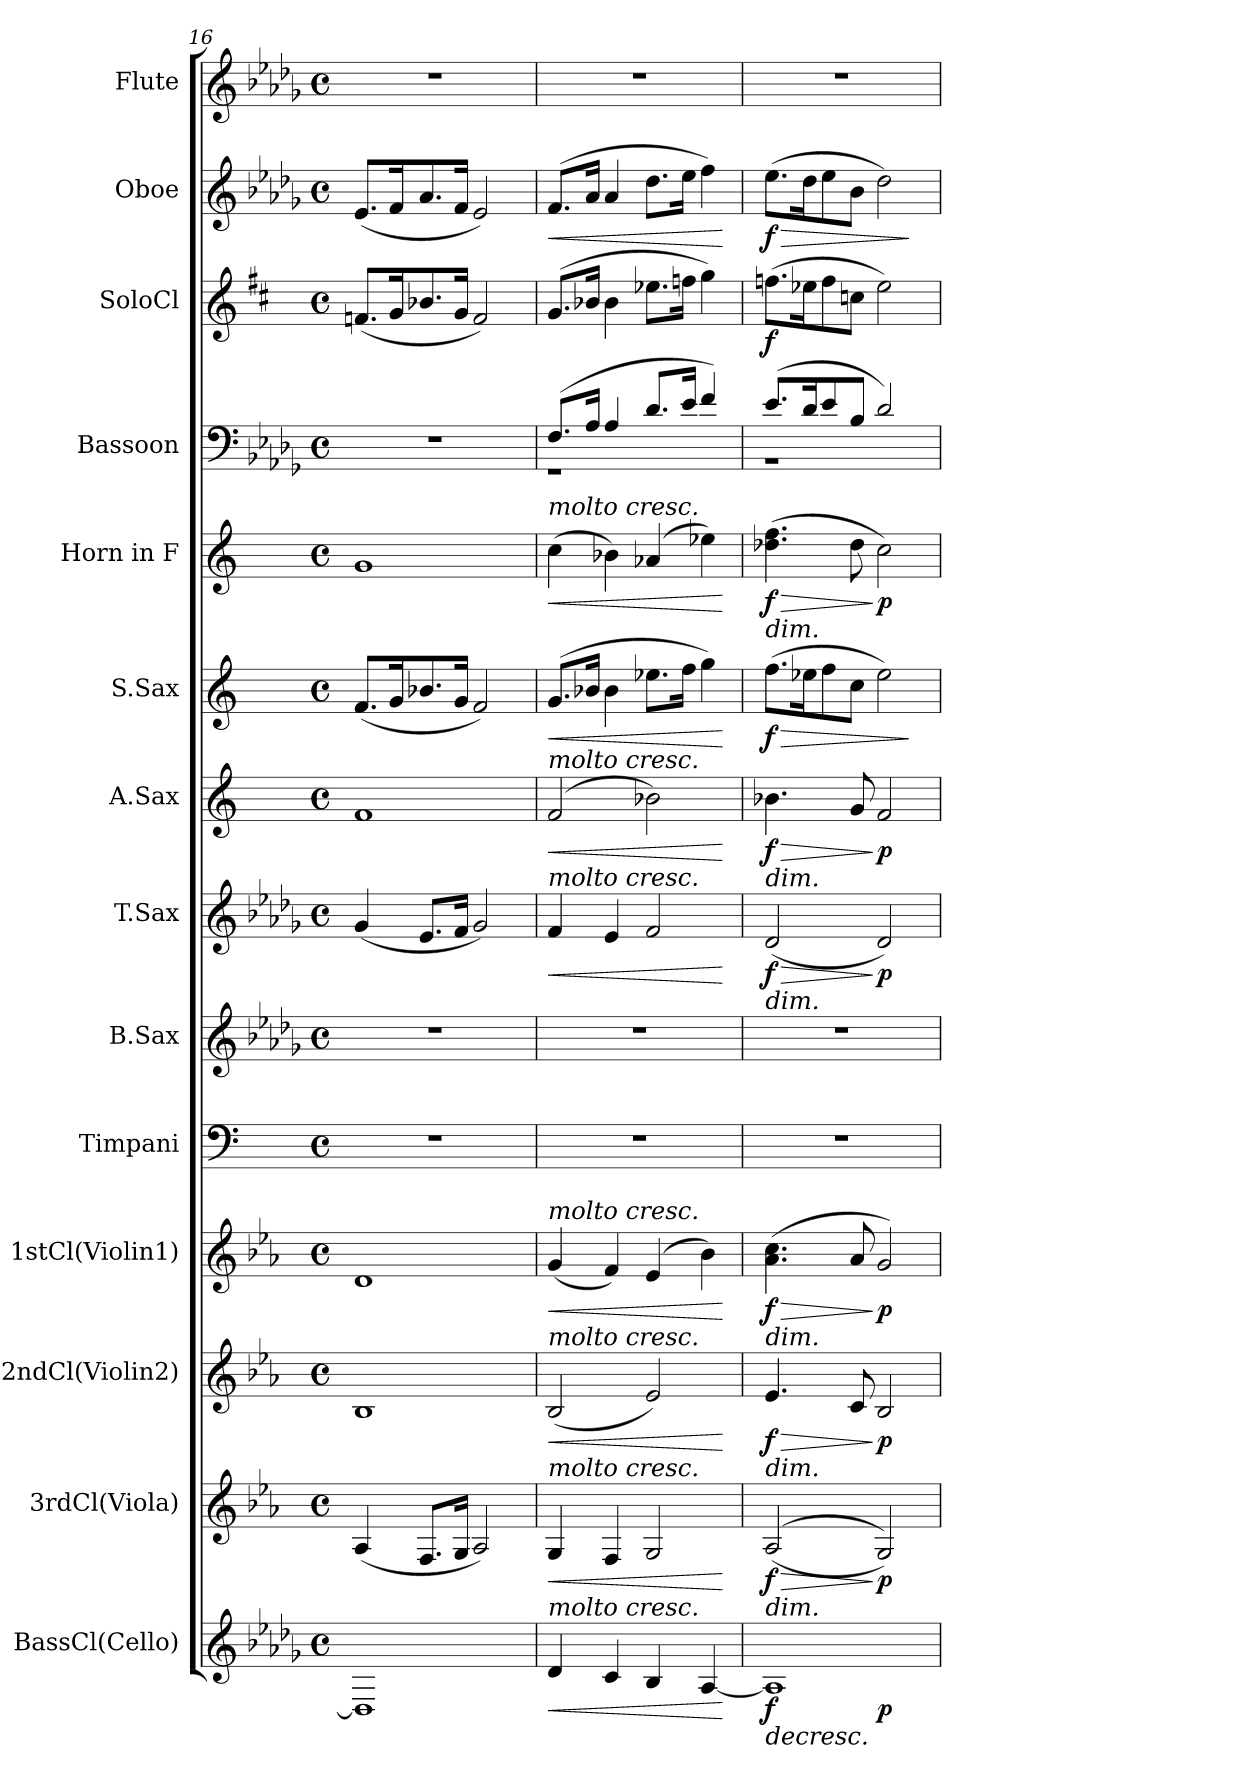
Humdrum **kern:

**kern	**dynam	**kern	**dynam	**kern	**dynam	**kern	**dynam	**kern	**kern	**kern	**dynam	**kern	**dynam	**kern	**dynam	**kern	**dynam	**kern	**dynam	**kern	**dynam	**kern	**dynam	**kern
*part14	*part14	*part13	*part13	*part12	*part12	*part11	*part11	*part10	*part9	*part8	*part8	*part7	*part7	*part6	*part6	*part5	*part5	*part4	*part4	*part3	*part3	*part2	*part2	*part1
*staff14	*staff14	*staff13	*staff13	*staff12	*staff12	*staff11	*staff11	*staff10	*staff9	*staff8	*staff8	*staff7	*staff7	*staff6	*staff6	*staff5	*staff5	*staff4	*staff4	*staff3	*staff3	*staff2	*staff2	*staff1
*I"BassCl(Cello)	*	*I"3rdCl(Viola)	*	*I"2ndCl(Violin2)	*	*I"1stCl(Violin1)	*	*I"Timpani	*I"B.Sax	*I"T.Sax	*	*I"A.Sax	*	*I"S.Sax	*	*I"Horn in F	*	*I"Bassoon	*	*I"SoloCl	*	*I"Oboe	*	*I"Flute
*I'BassCl(Cello)	*	*I'3rdCl(Viola)	*	*I'2ndCl(Violin2)	*	*I'1stCl(Violin1)	*	*	*	*I'T. Sax.	*	*I'A. Sax.	*	*I'S. Sax.	*	*I'Horn in F	*	*	*	*I'SoloCl	*	*	*	*
*clefG2	*	*clefG2	*	*clefG2	*	*clefG2	*	*clefF4	*clefG2	*clefG2	*	*clefG2	*	*clefG2	*	*clefG2	*	*clefF4	*	*clefG2	*	*clefG2	*	*clefG2
*ITrd8c14	*	*ITrd1c2	*	*ITrd1c2	*	*ITrd1c2	*	*	*ITrd12c21	*ITrd8c14	*	*ITrd5c9	*	*ITrd1c2	*	*ITrd4c7	*	*	*	*ITrd1c2	*	*	*	*
*k[b-e-a-d-g-]	*	*k[b-e-a-d-g-]	*	*k[b-e-a-d-g-]	*	*k[b-e-a-d-g-]	*	*k[]	*k[b-e-a-d-g-]	*k[b-e-a-d-g-]	*	*k[b-e-a-]	*	*k[b-e-]	*	*k[b-]	*	*k[b-e-a-d-g-]	*	*k[]	*	*k[b-e-a-d-g-]	*	*k[b-e-a-d-g-]
*M4/4	*	*M4/4	*	*M4/4	*	*M4/4	*	*M4/4	*M4/4	*M4/4	*	*M4/4	*	*M4/4	*	*M4/4	*	*M4/4	*	*M4/4	*	*M4/4	*	*M4/4
*met(c)	*	*met(c)	*	*met(c)	*	*met(c)	*	*met(c)	*met(c)	*met(c)	*	*met(c)	*	*met(c)	*	*met(c)	*	*met(c)	*	*met(c)	*	*met(c)	*	*met(c)
=16	=16	=16	=16	=16	=16	=16	=16	=16	=16	=16	=16	=16	=16	=16	=16	=16	=16	=16	=16	=16	=16	=16	=16	=16
1DD-]	.	(<4G-/	.	1A-	.	1c	.	1r	1r	(<4G-/	.	1A-	.	(<8.e-/L	.	1c	.	1r	.	(<8.e-X/L	.	(<8.e-/L	.	1r
.	.	.	.	.	.	.	.	.	.	.	.	.	.	16f/K	.	.	.	.	.	16f/K	.	16f/K	.	.
.	.	8.E-/L	.	.	.	.	.	.	.	8.E-/L	.	.	.	8.a-X/	.	.	.	.	.	8.a-X/	.	8.a-/	.	.
.	.	16F/Jk	.	.	.	.	.	.	.	16F/Jk	.	.	.	16f/Jk	.	.	.	.	.	16f/Jk	.	16f/Jk	.	.
.	.	2G-/)	.	.	.	.	.	.	.	2G-/)	.	.	.	2e-/)	.	.	.	.	.	2e-/)	.	2e-/)	.	.
=17	=17	=17	=17	=17	=17	=17	=17	=17	=17	=17	=17	=17	=17	=17	=17	=17	=17	=17	=17	=17	=17	=17	=17	=17
!	!	!	!	!	!	!	!	!	!	!	!	!	!	!	!	!LO:TX:a:i:t=molto cresc.	!	!	!	!	!	!	!	!
!	!	!	!	!	!	!	!	!	!	!	!	!LO:TX:a:i:t=molto cresc.	!	!	!	!	!	!	!	!	!	!	!	!
!	!	!	!	!	!	!	!	!	!	!LO:TX:a:i:t=molto cresc.	!	!	!	!	!	!	!	!	!	!	!	!	!	!
!	!	!	!	!	!	!LO:TX:a:i:t=molto cresc.	!	!	!	!	!	!	!	!	!	!	!	!	!	!	!	!	!	!
!	!	!	!	!LO:TX:a:i:t=molto cresc.	!	!	!	!	!	!	!	!	!	!	!	!	!	!	!	!	!	!	!	!
!	!	!LO:TX:a:i:t=molto cresc.	!	!	!	!	!	!	!	!	!	!	!	!	!	!	!	!	!	!	!	!	!	!
!LO:TX:a:i:t=molto cresc.	!	!	!	!	!	!	!	!	!	!	!	!	!	!	!	!	!	!	!	!	!	!	!	!
!	!LO:HP:b	!	!LO:HP:b	!	!LO:HP:b	!	!LO:HP:b	!	!	!	!LO:HP:b	!	!LO:HP:b	!	!LO:HP:b	!	!LO:HP:b	!	!LO:HP:b	!	!	!	!LO:HP:b	!
*	*	*	*	*	*	*	*	*	*	*	*	*	*	*	*	*	*	*^	*	*	*	*	*	*
!	!	!	!	!	!	!	!	!	!	!	!	!	!	!	!	!	!	!	!	!LO:DY:n=1:a	!	!	!	!	!
4D-/	<	4F/	<	(<2A-/	<	(<4f/	<	1r	1r	4F/	<	(>2A-/	<	(>8.f/L	<	(>4f\	<	(>8.F/L	1r	< p	(>8.f/L	.	(>8.f/L	<	1r
.	.	.	.	.	.	.	.	.	.	.	.	.	.	16a-X/Jk	.	.	.	16A-/Jk	.	.	16a-X/Jk	.	16a-/Jk	.	.
4C/	.	4E-/	.	.	.	4e-/)	.	.	.	4E-/	.	.	.	4a-\	.	4e-X\)	.	4A-/	.	.	4a-\	.	4a-/	.	.
4BB-/	.	2F/	.	2d-/)	.	(>4d-/	.	.	.	2F/	.	2d-X\)	.	8.dd-X\L	.	(>4d-X/	.	8.d-/L	.	.	8.dd-X\L	.	8.dd-\L	.	.
.	.	.	.	.	.	.	.	.	.	.	.	.	.	16ee-\Jk	.	.	.	16e-/Jk	.	.	16ee-X\Jk	.	16ee-\Jk	.	.
[4AA-/	.	.	.	.	.	4a-\)	.	.	.	.	.	.	.	4ff\)	.	4a-X\)	.	4f/)	.	[	4ff\)	.	4ff\)	.	.
*	*	*	*	*	*	*	*	*	*	*	*	*	*	*	*	*	*	*v	*v	*	*	*	*	*	*
.	[	.	[	.	[	.	[	.	.	.	[	.	[	.	[	.	[	.	.	.	.	.	[	.
=18	=18	=18	=18	=18	=18	=18	=18	=18	=18	=18	=18	=18	=18	=18	=18	=18	=18	=18	=18	=18	=18	=18	=18	=18
!	!	!	!	!	!	!	!	!	!	!	!	!	!	!	!	!LO:TX:b:i:t=dim.	!	!	!	!	!	!	!	!
!	!	!	!	!	!	!	!	!	!	!	!	!LO:TX:b:i:t=dim.	!	!	!	!	!	!	!	!	!	!	!	!
!	!	!	!	!	!	!	!	!	!	!LO:TX:b:i:t=dim.	!	!	!	!	!	!	!	!	!	!	!	!	!	!
!	!	!	!	!	!	!LO:TX:b:i:t=dim.	!	!	!	!	!	!	!	!	!	!	!	!	!	!	!	!	!	!
!	!	!	!	!LO:TX:b:i:t=dim.	!	!	!	!	!	!	!	!	!	!	!	!	!	!	!	!	!	!	!	!
!	!	!LO:TX:b:i:t=dim.	!	!	!	!	!	!	!	!	!	!	!	!	!	!	!	!	!	!	!	!	!	!
!LO:TX:b:i:t=dim.	!	!	!	!	!	!	!	!	!	!	!	!	!	!	!	!	!	!	!	!	!	!	!	!
!	!LO:HP:b	!	!LO:HP:b	!	!LO:HP:b	!	!LO:HP:b	!	!	!	!LO:HP:b	!	!LO:HP:b	!	!LO:HP:b	!	!LO:HP:b	!	!LO:HP:b	!	!	!	!LO:HP:b	!
*^	*	*	*	*	*	*	*	*	*	*	*	*	*	*	*	*	*	*^	*	*	*	*	*	*
!	!	!LO:DY:n=1:b	!	!LO:DY:n=1:b	!	!LO:DY:n=1:b	!	!LO:DY:n=1:b	!	!	!	!LO:DY:n=1:b	!	!LO:DY:n=1:b	!	!LO:DY:n=1:b	!	!LO:DY:n=1:b	!	!	!	!	!LO:DY:b	!	!LO:DY:n=1:b	!
1AA-]	2ryy	> f	(>(<2G-/	> f	4.d-/	> f	(>4.g-\ 4.b-\	> f	1r	1r	(<2D-/	> f	4.d-X\	> f	(>8.ee-\L	> f	(>4.g-X\ 4.b-\	> f	(>8.e-/L	1r	>	(>8.ee-X\L	f	(>8.ee-\L	> f	1r
.	.	.	.	.	.	.	.	.	.	.	.	.	.	.	16dd-X\K	.	.	.	16d-/K	.	.	16dd-X\K	.	16dd-\K	.	.
.	.	.	.	.	.	.	.	.	.	.	.	.	.	.	8ee-\	.	.	.	8e-/	.	.	8ee-\	.	8ee-\	.	.
.	.	.	.	.	8B-/	.	8g-/	.	.	.	.	.	8B-/	.	8b-\J	.	8g-\	.	8B-/J	.	.	8b-X\J	.	8b-\J	.	.
!	!	!LO:DY:n=2:b	!	!LO:DY:n=2:b	!	!LO:DY:n=2:b	!	!LO:DY:n=2:b	!	!	!	!LO:DY:n=2:b	!	!LO:DY:n=2:b	!	!	!	!LO:DY:n=2:b	!	!	!	!	!	!	!	!
.	2ryy	p	2F/))	] p	2A-/	] p	2f/)	] p	.	.	2D-/)	] p	2A-/	] p	2dd-\)	.	2f\)	] p	2d-/)	.	]	2dd-\)	.	2dd-\)	.	.
*v	*v	*	*	*	*	*	*	*	*	*	*	*	*	*	*	*	*	*	*v	*v	*	*	*	*	*	*
.	]	.	.	.	.	.	.	.	.	.	.	.	.	.	]	.	.	.	.	.	.	.	]	.
=	=	=	=	=	=	=	=	=	=	=	=	=	=	=	=	=	=	=	=	=	=	=	=	=
*-	*-	*-	*-	*-	*-	*-	*-	*-	*-	*-	*-	*-	*-	*-	*-	*-	*-	*-	*-	*-	*-	*-	*-	*-
